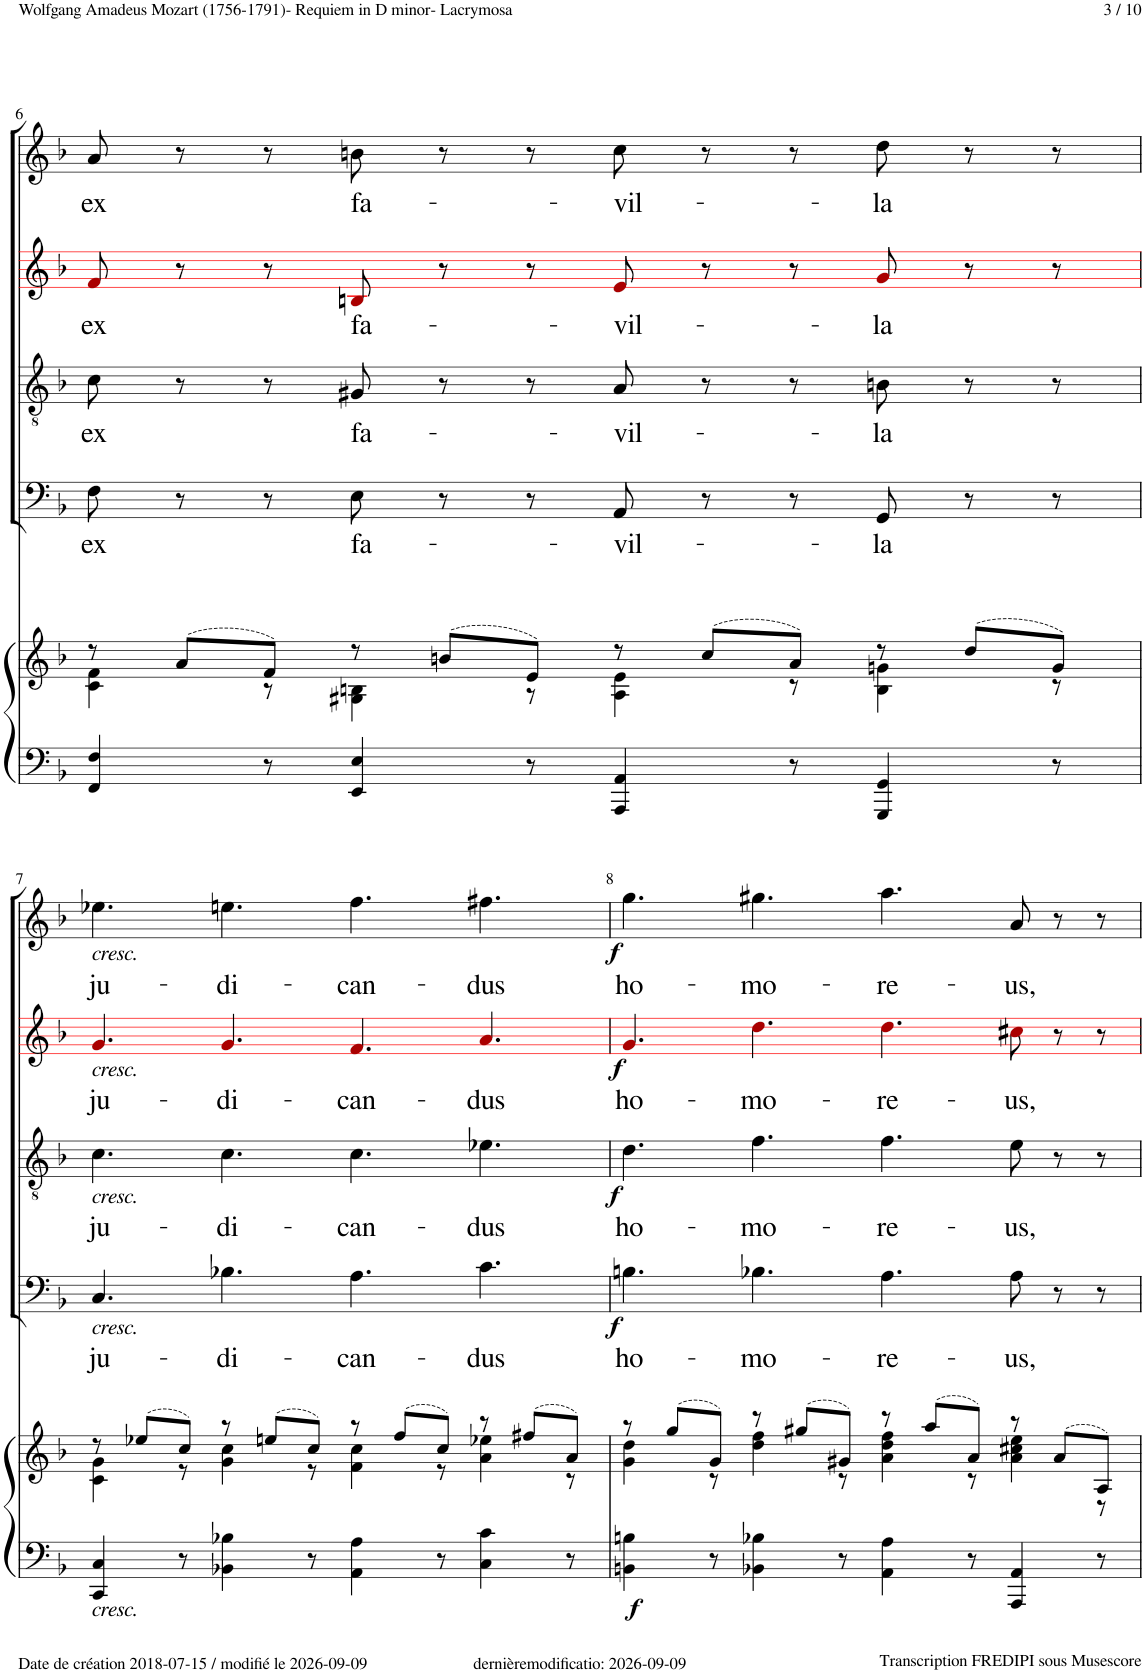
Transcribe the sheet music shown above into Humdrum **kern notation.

**kern	**kern	**dynam	**kern	**text	**dynam	**kern	**text	**dynam	**kern	**text	**dynam	**kern	**text	**dynam
*part5	*part5	*part5	*part4	*part4	*part4	*part3	*part3	*part3	*part2	*part2	*part2	*part1	*part1	*part1
*staff6	*staff5	*staff5/6	*staff4	*staff4	*staff4	*staff3	*staff3	*staff3	*staff2	*staff2	*staff2	*staff1	*staff1	*staff1
*I"Piano	*	*	*I"Bass	*	*	*I"Tenor	*	*	*I"Alto	*	*	*I"Soprano	*	*
*I'Pno	*	*	*	*	*	*	*	*	*	*	*	*	*	*
!!LO:PB:g=z
*clefF4	*clefG2	*	*clefF4	*	*	*clefGv2	*	*	*clefG2	*	*	*clefG2	*	*
*	*	*	*	*	*	*	*	*	*ITrd1c2	*	*	*	*	*
*k[b-]	*k[b-]	*	*k[b-]	*	*	*k[b-]	*	*	*k[b-]	*	*	*k[b-]	*	*
*M12/8	*M12/8	*	*M12/8	*	*	*M12/8	*	*	*M12/8	*	*	*M12/8	*	*
=6	=6	=6	=6	=6	=6	=6	=6	=6	=6	=6	=6	=6	=6	=6
*	*^	*	*	*	*	*	*	*	*	*	*	*	*	*
!	!	!	!	!	!LO:LY:b	!	!	!LO:LY:b	!	!	!LO:LY:b	!	!	!LO:LY:b	!
4FF/ 4F/	8r	4c\ 4f\	.	8F!\	ex	.	8c!\	ex	.	8f!i/	ex	.	8a!/	ex	.
.	(8a/L	.	.	8r	.	.	8r	.	.	8r	.	.	8r	.	.
8r	8f/J)	8r	.	8r	.	.	8r	.	.	8r	.	.	8r	.	.
!	!	!	!	!	!LO:LY:b	!	!	!LO:LY:b	!	!	!LO:LY:b	!	!	!LO:LY:b	!
4EE/ 4E/	8r	4G#X\ 4Bn\	.	8E!\	fa-	.	8G#X!/	fa-	.	8Bn!i/	fa-	.	8bn!\	fa-	.
.	(8bn/L	.	.	8r	.	.	8r	.	.	8r	.	.	8r	.	.
8r	8e/J)	8r	.	8r	.	.	8r	.	.	8r	.	.	8r	.	.
!	!	!	!	!	!LO:LY:b	!	!	!LO:LY:b	!	!	!LO:LY:b	!	!	!LO:LY:b	!
4AAA/ 4AA/	8r	4A\ 4e\	.	8AA!/	-vil-	.	8A!/	-vil-	.	8e!i/	-vil-	.	8cc!\	-vil-	.
.	(8cc/L	.	.	8r	.	.	8r	.	.	8r	.	.	8r	.	.
8r	8a/J)	8r	.	8r	.	.	8r	.	.	8r	.	.	8r	.	.
!	!	!	!	!	!LO:LY:b	!	!	!LO:LY:b	!	!	!LO:LY:b	!	!	!LO:LY:b	!
4GGG/ 4GG/	8r	4B\ 4gn\	.	8GG!/	-la	.	8Bn!\	-la	.	8g!i/	-la	.	8dd!\	-la	.
.	(8dd/L	.	.	8r	.	.	8r	.	.	8r	.	.	8r	.	.
8r	8g/J)	8r	.	8r	.	.	8r	.	.	8r	.	.	8r	.	.
!!LO:LB:g=z
=7	=7	=7	=7	=7	=7	=7	=7	=7	=7	=7	=7	=7	=7	=7	=7
!	!	!	!	!	!	!	!	!	!	!	!	!	!LO:TX:b:i:t=cresc.	!	!
!	!	!	!	!	!	!	!	!	!	!LO:TX:b:i:t=cresc.	!	!	!	!	!
!	!	!	!	!	!	!	!LO:TX:b:i:t=cresc.	!	!	!	!	!	!	!	!
!	!	!	!	!LO:TX:b:i:t=cresc.	!	!	!	!	!	!	!	!	!	!	!
!LO:TX:b:i:t=cresc.	!	!	!	!	!	!	!	!	!	!	!	!	!	!	!
!	!	!	!	!	!LO:LY:b	!	!	!LO:LY:b	!	!	!LO:LY:b	!	!	!LO:LY:b	!
4CC/ 4C/	8r	4c\ 4g\	.	4.C!/	ju-	.	4.c!\	ju-	.	4.g!i/	ju-	.	4.ee-X!\	ju-	.
.	(8ee-X/L	.	.	.	.	.	.	.	.	.	.	.	.	.	.
8r	8cc/J)	8r	.	.	.	.	.	.	.	.	.	.	.	.	.
!	!	!	!	!	!LO:LY:b	!	!	!LO:LY:b	!	!	!LO:LY:b	!	!	!LO:LY:b	!
4BB-X\ 4B-X\	8r	4g\ 4cc\	.	4.B-X!\	-di-	.	4.c!\	-di-	.	4.g!i/	-di-	.	4.een!\	-di-	.
.	(8een/L	.	.	.	.	.	.	.	.	.	.	.	.	.	.
8r	8cc/J)	8r	.	.	.	.	.	.	.	.	.	.	.	.	.
!	!	!	!	!	!LO:LY:b	!	!	!LO:LY:b	!	!	!LO:LY:b	!	!	!LO:LY:b	!
4AA\ 4A\	8r	4f\ 4cc\	.	4.A!\	-can-	.	4.c!\	-can-	.	4.f!i/	-can-	.	4.ff!\	-can-	.
.	(8ff/L	.	.	.	.	.	.	.	.	.	.	.	.	.	.
8r	8cc/J)	8r	.	.	.	.	.	.	.	.	.	.	.	.	.
!	!	!	!	!	!LO:LY:b	!	!	!LO:LY:b	!	!	!LO:LY:b	!	!	!LO:LY:b	!
4C\ 4c\	8r	4a\ 4ee-X\	.	4.c!\	-dus	.	4.e-X!\	-dus	.	4.a!i/	-dus	.	4.ff#X!\	-dus	.
.	(8ff#X/L	.	.	.	.	.	.	.	.	.	.	.	.	.	.
8r	8a/J)	8r	.	.	.	.	.	.	.	.	.	.	.	.	.
=8	=8	=8	=8	=8	=8	=8	=8	=8	=8	=8	=8	=8	=8	=8	=8
!	!	!	!LO:DY:b=2	!	!LO:LY:b	!LO:DY:b	!	!LO:LY:b	!LO:DY:b	!	!LO:LY:b	!LO:DY:b	!	!LO:LY:b	!LO:DY:b
4BBn\ 4Bn\	8r	4g\ 4dd\	f	4.Bn!\	ho-	f	4.d!\	ho-	f	4.g!i/	ho-	f	4.gg!\	ho-	f
.	(8gg/L	.	.	.	.	.	.	.	.	.	.	.	.	.	.
8r	8g/J)	8r	.	.	.	.	.	.	.	.	.	.	.	.	.
!	!	!	!	!	!LO:LY:b	!	!	!LO:LY:b	!	!	!LO:LY:b	!	!	!LO:LY:b	!
4BB-X\ 4B-X\	8r	4dd\ 4ff\	.	4.B-X!\	-mo-	.	4.f!\	-mo-	.	4.dd!i\	-mo-	.	4.gg#X!\	-mo-	.
.	(8gg#X/L	.	.	.	.	.	.	.	.	.	.	.	.	.	.
8r	8g#X/J)	8r	.	.	.	.	.	.	.	.	.	.	.	.	.
!	!	!	!	!	!LO:LY:b	!	!	!LO:LY:b	!	!	!LO:LY:b	!	!	!LO:LY:b	!
4AA\ 4A\	8r	4a\ 4dd\ 4ff\	.	4.A!\	-re-	.	4.f!\	-re-	.	4.dd!i\	-re-	.	4.aa!\	-re-	.
.	(8aa/L	.	.	.	.	.	.	.	.	.	.	.	.	.	.
8r	8a/J)	8r	.	.	.	.	.	.	.	.	.	.	.	.	.
!	!	!	!	!	!LO:LY:b	!	!	!LO:LY:b	!	!	!LO:LY:b	!	!	!LO:LY:b	!
4AAA/ 4AA/	8r	4a\ 4cc#X\ 4ee\	.	8A!\	-us,	.	8e!\	-us,	.	8cc#X!i\	-us,	.	8a!/	-us,	.
.	(8a/L	.	.	8r	.	.	8r	.	.	8r	.	.	8r	.	.
8r	8A/J)	8r	.	8r	.	.	8r	.	.	8r	.	.	8r	.	.
*	*v	*v	*	*	*	*	*	*	*	*	*	*	*	*	*
=	=	=	=	=	=	=	=	=	=	=	=	=	=	=
*-	*-	*-	*-	*-	*-	*-	*-	*-	*-	*-	*-	*-	*-	*-
